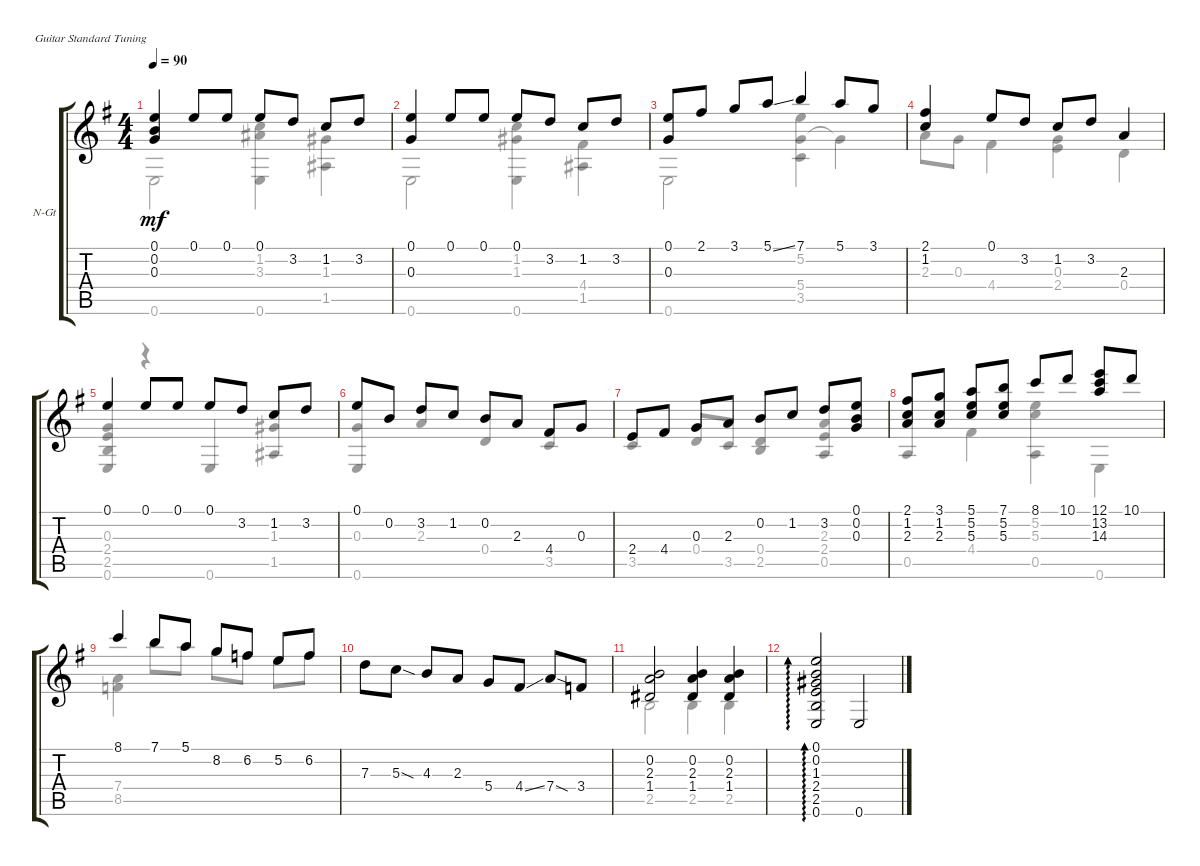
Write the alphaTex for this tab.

\defaultSystemsLayout 4
\bracketExtendMode groupsimilarinstruments
\firstSystemTrackNameOrientation horizontal
\otherSystemsTrackNameOrientation horizontal
\track ("Nylon Guitar" "N-Gt") {instrument acousticguitarnylon}
\staff {score tabs}
\tuning (E4 B3 G3 D3 A2 E2)
\voice
\ts (4 4)
\tempo 90
\clef g2
\ks eminor
(0.1 0.2 0.3).4{dy mf instrument acousticguitarnylon} 0.1.8 0.1.8 0.1.8 3.2.8 1.2.8 3.2.8 |
(0.1 0.3).4 0.1.8 0.1.8 0.1.8 3.2.8 1.2.8 3.2.8 |
(0.1 0.3).8 2.1.8 3.1.8 5.1{ss}.8 7.1.4 5.1.8 3.1.8 |
(2.1 1.2).4 0.1.8 3.2.8 1.2.8 3.2.8 2.3.4 |
0.1.4 0.1.8 0.1.8 0.1.8 3.2.8 1.2.8 3.2.8 |
0.1.8 0.2.8 3.2.8 1.2.8 0.2.8 2.3.8 4.4.8 0.3.8 |
2.4.8 4.4.8 0.3.8 2.3.8 0.2.8 1.2.8 3.2.8 (0.1 0.2 0.3).8 |
(2.1 1.2 2.3).8 (3.1 1.2 2.3).8 (5.1 5.2 5.3).8 (7.1 5.2 5.3).8 8.1.8 10.1.8 (12.1 13.2 14.3).8 10.1.8 |
8.1.4 7.1.8 5.1.8 8.2.8 6.2.8 5.2.8 6.2.8 |
7.3.8 5.3{sod}.8 4.3.8 2.3.8 5.4.8 4.4{ss}.8 7.4{sod}.8 3.4.8 |
(1.4 2.3 0.2).2 (1.4 2.3 0.2).4 (1.4 2.3 0.2).4 |
(0.6 2.5 2.4 1.3 0.2 0.1).2{ad 0} 0.6.2
\voice
\clef g2
\ottava regular
\simile none
\ks eminor
0.6.2{dy mf} (0.6 3.3 1.2).4 (1.5 1.3).4 |
0.6.2 (0.6 1.3 1.2).4 (1.5 4.4).4 |
0.6.2 (3.5 5.2 5.4).4 5.4{t}.4 |
2.3.8 0.3.8 4.4.4 (2.4 0.3).4 0.4.4 |
(0.6 2.5 2.4 0.3).4{beam invert} r.4 0.6.4{beam invert} (1.5 1.3).4{beam invert} |
(0.6 0.3).4{beam invert} 2.3.4{beam invert} 0.4.4{beam invert} 3.5.4{beam invert} |
3.5.4{beam invert} 0.4.8{beam invert} 3.5.8 (2.5 0.4).4{beam invert} (0.5 2.4 2.3).4{beam invert} |
0.5.4{beam invert} 4.4.4 (0.5 5.3 5.2).4 0.6.4 |
(7.4 8.5).4 7.1.8 5.1.8 8.2.8 6.2.8 5.2.8 6.2.8 |
|
2.5.2 2.5.4 2.5.4 |
